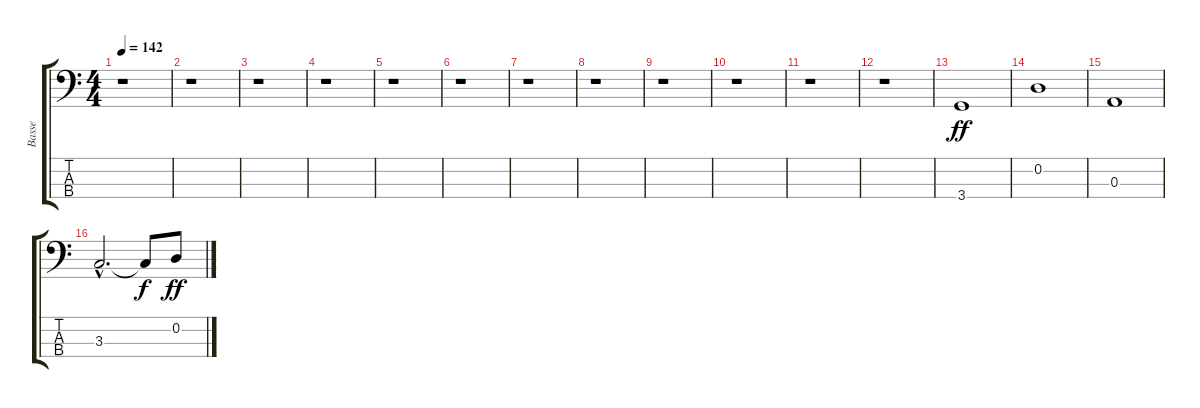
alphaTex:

\track ("Basse" "Basse") {instrument fretlessbass}
\staff {score tabs}
\tuning (G2 D2 A1 E1) {hide}
\ts (4 4)
\tempo 142
\clef f4
\ks c
r.1{dy ff} |
r.1 |
r.1 |
r.1 |
r.1 |
r.1 |
r.1 |
r.1 |
r.1 |
r.1 |
r.1 |
r.1 |
3.4.1 |
0.2.1 |
0.3.1 |
3.3{hac}.2{d} 3.3{t}.8{dy f} 0.2.8{dy ff}
